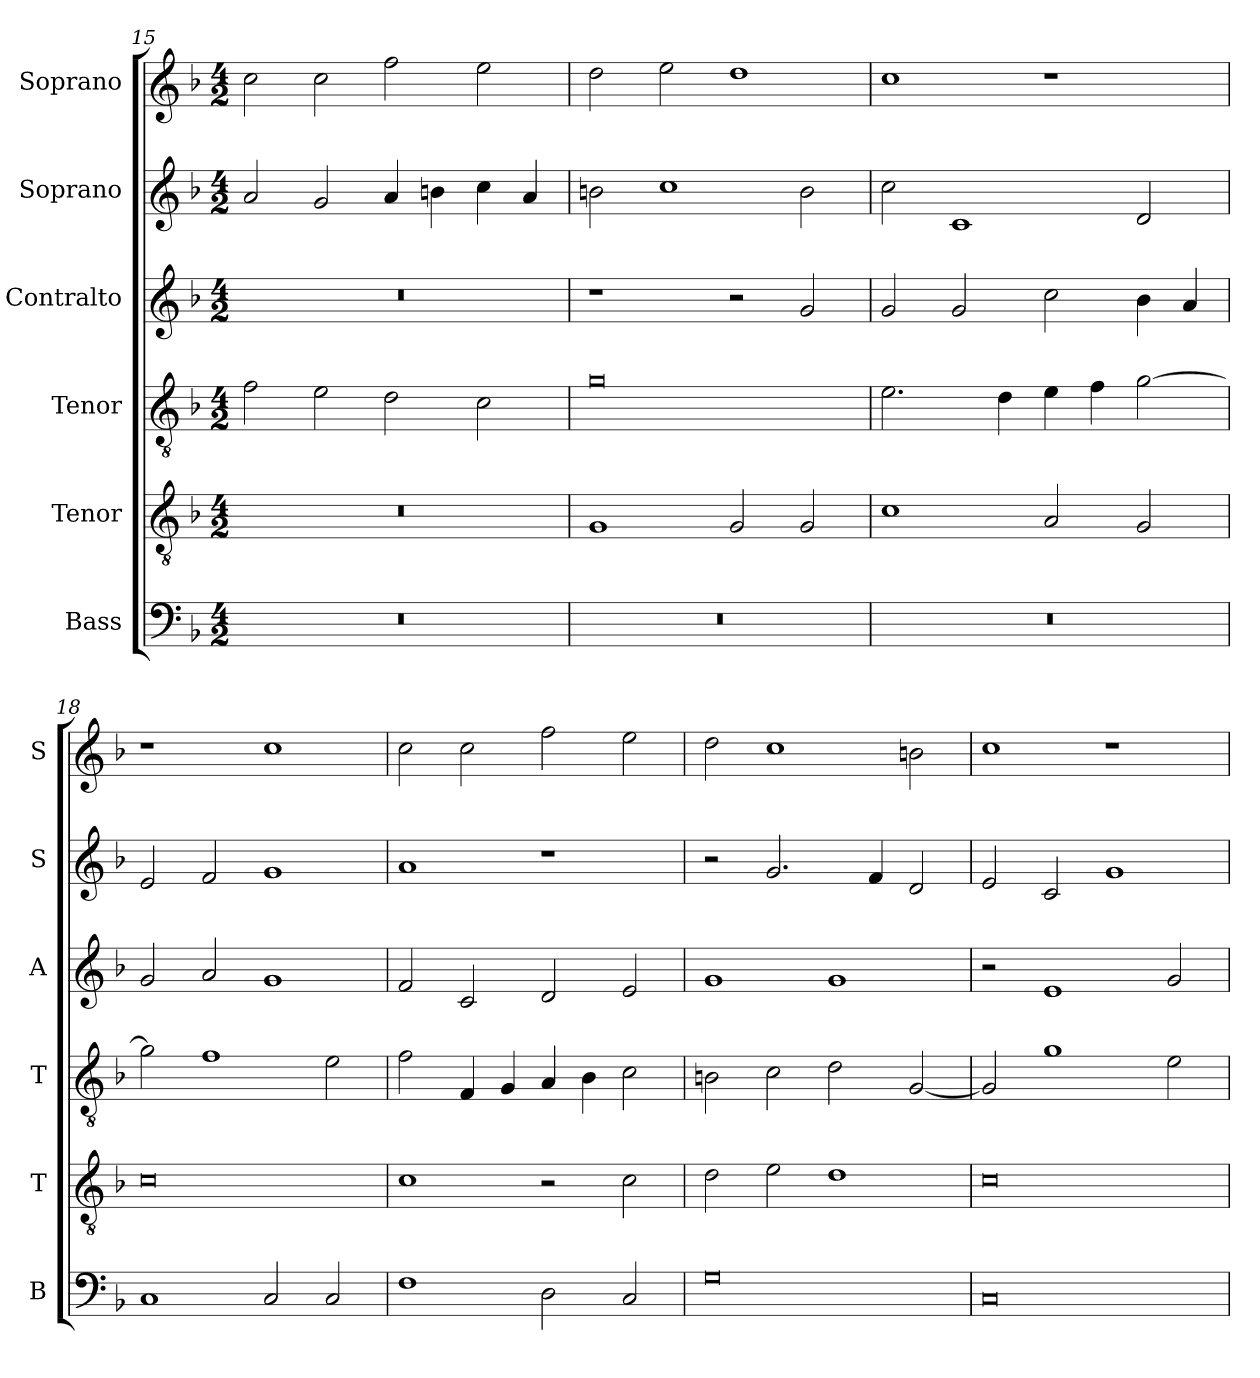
**kern	**kern	**kern	**kern	**kern	**kern
*part6	*part5	*part4	*part3	*part2	*part1
*staff6	*staff5	*staff4	*staff3	*staff2	*staff1
*I"Bass	*I"Tenor	*I"Tenor	*I"Contralto	*I"Soprano	*I"Soprano
*I'B	*I'T	*I'T	*I'A	*I'S	*I'S
*clefF4	*clefGv2	*clefGv2	*clefG2	*clefG2	*clefG2
*k[b-]	*k[b-]	*k[b-]	*k[b-]	*k[b-]	*k[b-]
*G:dor	*G:dor	*G:dor	*G:dor	*G:dor	*G:dor
*M4/2	*M4/2	*M4/2	*M4/2	*M4/2	*M4/2
=15	=15	=15	=15	=15	=15
0r	0r	2f	0r	2a	2cc
.	.	2e	.	2g	2cc
.	.	2d	.	4a	2ff
.	.	.	.	4bn	.
.	.	2c	.	4cc	2ee
.	.	.	.	4a	.
=16	=16	=16	=16	=16	=16
0r	1G	0g	1r	2bn	2dd
.	.	.	.	1cc	2ee
.	2G	.	2r	.	1dd
.	2G	.	2g	2b	.
=17	=17	=17	=17	=17	=17
0r	1c	2.e	2g	2cc	1cc
.	.	.	2g	1c	.
.	.	4d	.	.	.
.	2A	4e	2cc	.	1r
.	.	4f	.	.	.
.	2G	[2g	4b-	2d	.
.	.	.	4a	.	.
=18	=18	=18	=18	=18	=18
1C	0c	2g]	2g	2e	1r
.	.	1f	2a	2f	.
2C	.	.	1g	1g	1cc
2C	.	2e	.	.	.
=19	=19	=19	=19	=19	=19
1F	1c	2f	2f	1a	2cc
.	.	4F	2c	.	2cc
.	.	4G	.	.	.
2D	2r	4A	2d	1r	2ff
.	.	4B-	.	.	.
2C	2c	2c	2e	.	2ee
=20	=20	=20	=20	=20	=20
0G	2d	2Bn	1g	2r	2dd
.	2e	2c	.	2.g	1cc
.	1d	2d	1g	.	.
.	.	.	.	4f	.
.	.	[2G	.	2d	2bn
=21	=21	=21	=21	=21	=21
0C	0c	2G]	2r	2e	1cc
.	.	1g	1e	2c	.
.	.	.	.	1g	1r
.	.	2e	2g	.	.
=	=	=	=	=	=
*-	*-	*-	*-	*-	*-
